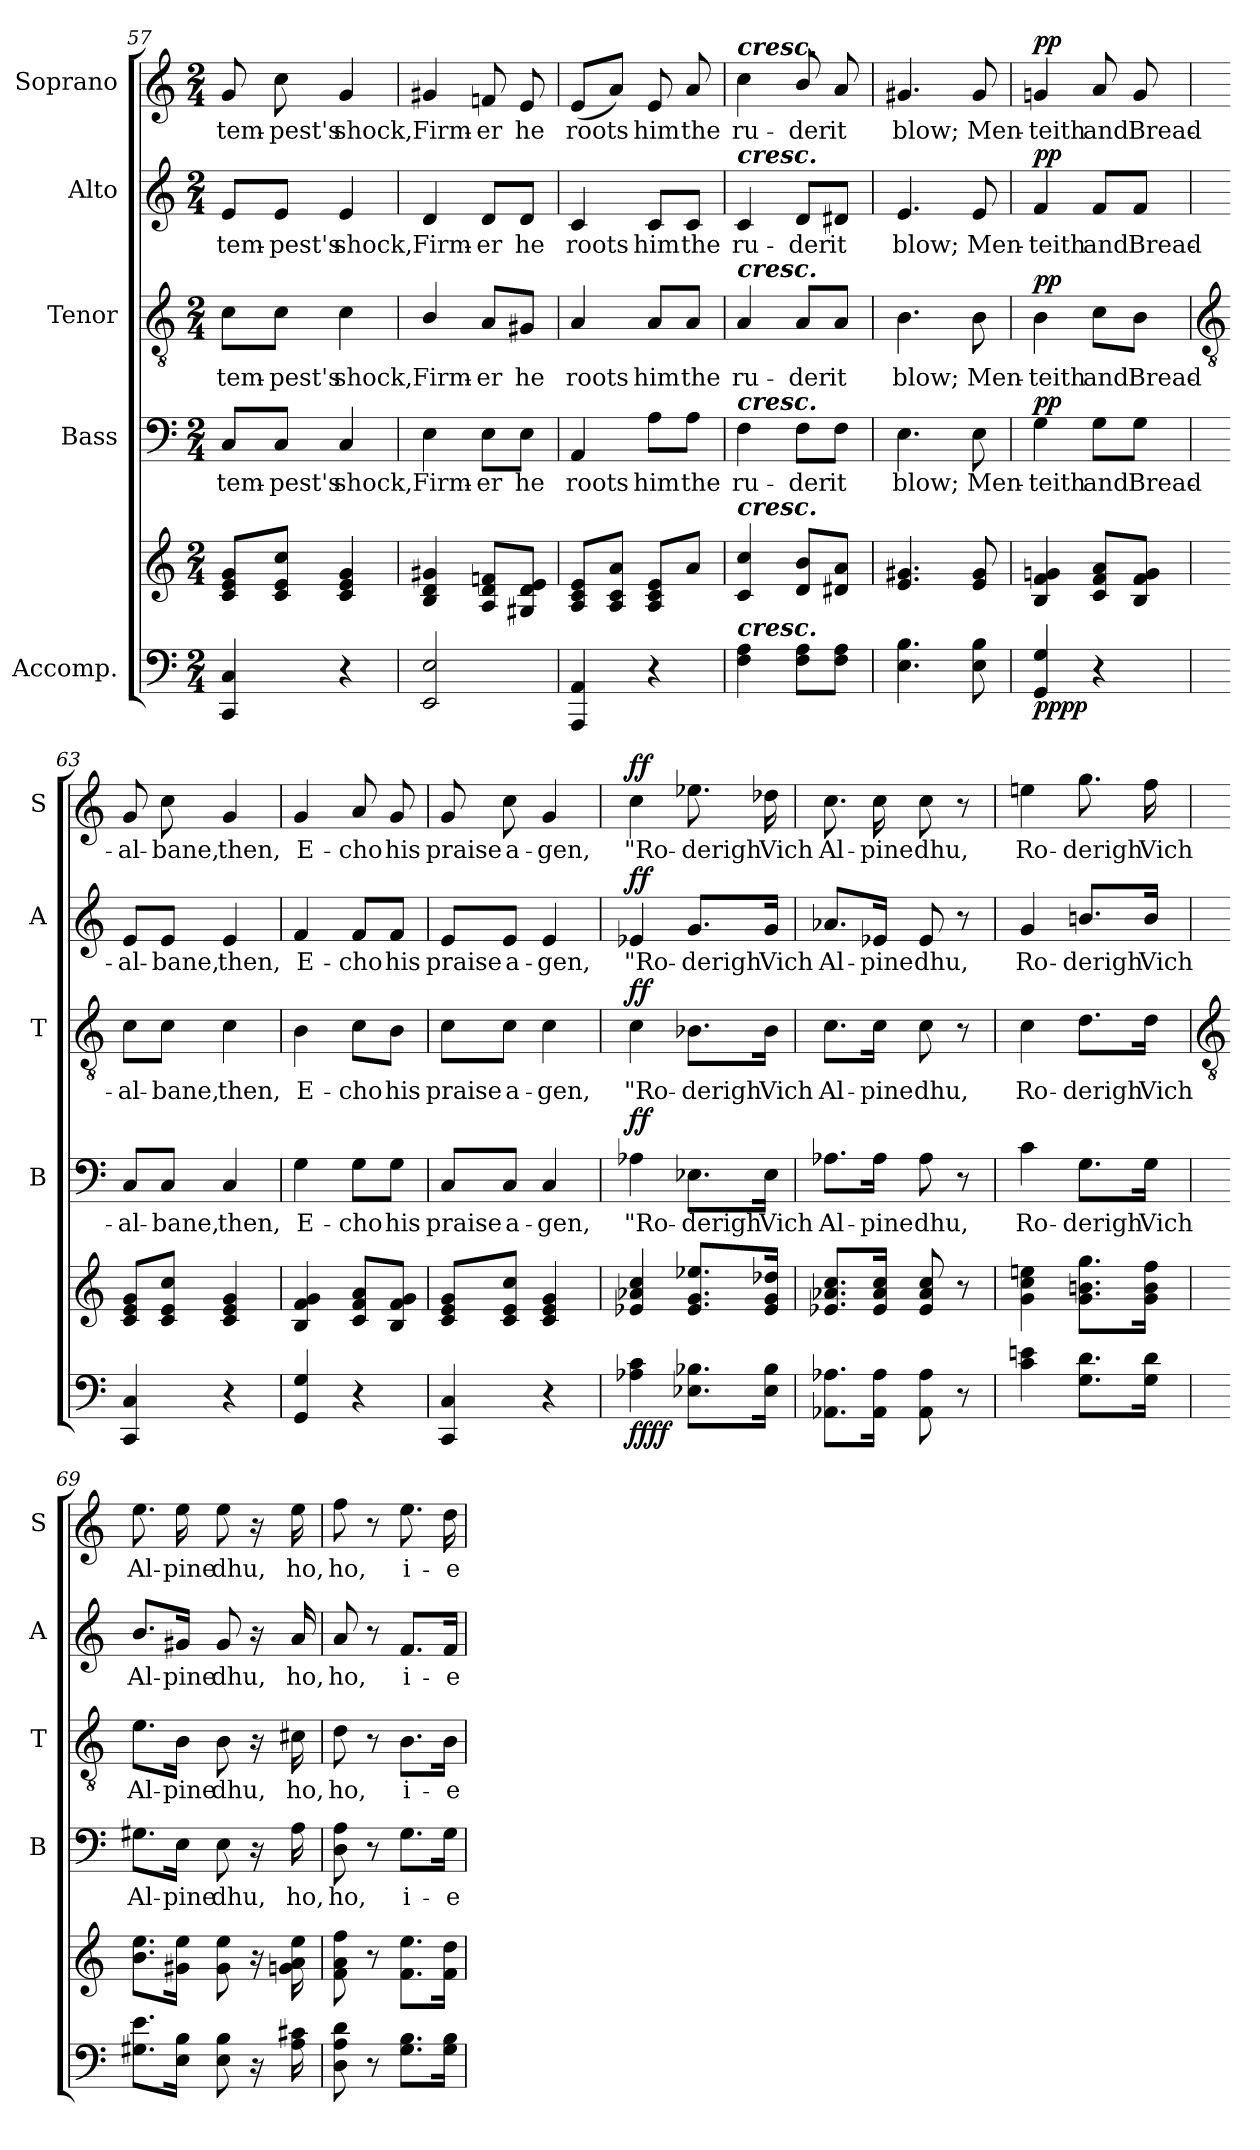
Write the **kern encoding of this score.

**kern	**kern	**dynam	**kern	**text	**dynam	**kern	**text	**dynam	**kern	**text	**dynam	**kern	**text	**dynam
*part5	*part5	*part5	*part4	*part4	*part4	*part3	*part3	*part3	*part2	*part2	*part2	*part1	*part1	*part1
*staff6	*staff5	*staff5/6	*staff4	*staff4	*staff4	*staff3	*staff3	*staff3	*staff2	*staff2	*staff2	*staff1	*staff1	*staff1
*I"Accomp.	*	*	*I"Bass	*	*	*I"Tenor	*	*	*I"Alto	*	*	*I"Soprano	*	*
*	*	*	*I'B	*	*	*I'T	*	*	*I'A	*	*	*I'S	*	*
!!LO:LB:g=z
*clefF4	*clefG2	*	*clefF4	*	*	*clefGv2	*	*	*clefG2	*	*	*clefG2	*	*
*k[]	*k[]	*	*k[]	*	*	*k[]	*	*	*k[]	*	*	*k[]	*	*
*C:	*C:	*	*C:	*	*	*C:	*	*	*C:	*	*	*C:	*	*
*M2/4	*M2/4	*	*M2/4	*	*	*M2/4	*	*	*M2/4	*	*	*M2/4	*	*
=57	=57	=57	=57	=57	=57	=57	=57	=57	=57	=57	=57	=57	=57	=57
!	!	!	!	!LO:LY:b	!	!	!LO:LY:b	!	!	!LO:LY:b	!	!	!LO:LY:b	!
4CC 4C	8c 8e 8gL	.	8C/L	tem-	.	8c\L	tem-	.	8e/L	tem-	.	8g	tem-	.
!	!	!	!	!LO:LY:b	!	!	!LO:LY:b	!	!	!LO:LY:b	!	!	!LO:LY:b	!
.	8c 8e 8ccJ	.	8C/J	-pest's	.	8c\J	-pest's	.	8e/J	-pest's	.	8cc	-pest's	.
!	!	!	!	!LO:LY:b	!	!	!LO:LY:b	!	!	!LO:LY:b	!	!	!LO:LY:b	!
4r	4c 4e 4g	.	4C	shock,	.	4c	shock,	.	4e	shock,	.	4g	shock,	.
=58	=58	=58	=58	=58	=58	=58	=58	=58	=58	=58	=58	=58	=58	=58
!	!	!	!	!LO:LY:b	!	!	!LO:LY:b	!	!	!LO:LY:b	!	!	!LO:LY:b	!
2EE 2E	4B 4d 4g#X	.	4E	Firm-	.	4B/	Firm-	.	4d	Firm-	.	4g#X	Firm-	.
!	!	!	!	!LO:LY:b	!	!	!LO:LY:b	!	!	!LO:LY:b	!	!	!LO:LY:b	!
.	8A 8d 8fnL	.	8E\L	-er	.	8A/L	-er	.	8d/L	-er	.	8fn	-er	.
!	!	!	!	!LO:LY:b	!	!	!LO:LY:b	!	!	!LO:LY:b	!	!	!LO:LY:b	!
.	8G#X 8d 8eJ	.	8E\J	he	.	8G#X/J	he	.	8d/J	he	.	8e	he	.
=59	=59	=59	=59	=59	=59	=59	=59	=59	=59	=59	=59	=59	=59	=59
!	!	!	!	!LO:LY:b	!	!	!LO:LY:b	!	!	!LO:LY:b	!	!	!LO:LY:b	!
4AAA 4AA	8A 8c 8eL	.	4AA	roots	.	4A	roots	.	4c	roots	.	(<8eL	roots	.
.	8A 8c 8aJ	.	.	.	.	.	.	.	.	.	.	8aJ)	.	.
!	!	!	!	!LO:LY:b	!	!	!LO:LY:b	!	!	!LO:LY:b	!	!	!LO:LY:b	!
4r	8A 8c 8eL	.	8A\L	him	.	8A/L	him	.	8c/L	him	.	8e	him	.
!	!	!	!	!LO:LY:b	!	!	!LO:LY:b	!	!	!LO:LY:b	!	!	!LO:LY:b	!
.	8aJ	.	8A\J	the	.	8A/J	the	.	8c/J	the	.	8a	the	.
=60	=60	=60	=60	=60	=60	=60	=60	=60	=60	=60	=60	=60	=60	=60
!	!	!	!	!	!	!	!	!	!	!	!	!LO:TX:a:Bi:t=cresc.	!	!
!	!	!	!	!	!	!	!	!	!LO:TX:a:Bi:t=cresc.	!	!	!	!	!
!	!	!	!	!	!	!LO:TX:a:Bi:t=cresc.	!	!	!	!	!	!	!	!
!	!	!	!LO:TX:a:Bi:t=cresc.	!	!	!	!	!	!	!	!	!	!	!
!	!LO:TX:a:Bi:t=cresc.	!	!	!	!	!	!	!	!	!	!	!	!	!
!LO:TX:a:Bi:t=cresc.	!	!	!	!	!	!	!	!	!	!	!	!	!	!
!	!	!	!	!LO:LY:b	!	!	!LO:LY:b	!	!	!LO:LY:b	!	!	!LO:LY:b	!
4F 4A	4c 4cc	.	4F	ru-	.	4A	ru-	.	4c	ru-	.	4cc	ru-	.
!	!	!	!	!LO:LY:b	!	!	!LO:LY:b	!	!	!LO:LY:b	!	!	!LO:LY:b	!
8F 8AL	8d 8bL	.	8F\L	-der	.	8A/L	-der	.	8d/L	-der	.	8b/	-der	.
!	!	!	!	!LO:LY:b	!	!	!LO:LY:b	!	!	!LO:LY:b	!	!	!LO:LY:b	!
8F 8AJ	8d#X 8aJ	.	8F\J	it	.	8A/J	it	.	8d#X/J	it	.	8a	it	.
=61	=61	=61	=61	=61	=61	=61	=61	=61	=61	=61	=61	=61	=61	=61
!	!	!	!	!LO:LY:b	!	!	!LO:LY:b	!	!	!LO:LY:b	!	!	!LO:LY:b	!
4.E 4.B	4.e 4.g#X	.	4.E	blow;	.	4.B	blow;	.	4.e	blow;	.	4.g#X	blow;	.
!	!	!	!	!LO:LY:b	!	!	!LO:LY:b	!	!	!LO:LY:b	!	!	!LO:LY:b	!
8E 8B	8e 8g#	.	8E	Men-	.	8B	Men-	.	8e	Men-	.	8g#	Men-	.
=62	=62	=62	=62	=62	=62	=62	=62	=62	=62	=62	=62	=62	=62	=62
!	!	!LO:DY:b=2	!	!LO:LY:b	!	!	!LO:LY:b	!	!	!LO:LY:b	!	!	!LO:LY:b	!
!	!	!LO:DY:n=1:b	!	!	!LO:DY:b	!	!	!LO:DY:b	!	!	!LO:DY:b	!	!	!LO:DY:b
4GG 4G	4B 4f 4gn	pp pp	4G	teith	pp	4B	teith	pp	4f	teith	pp	4gn	teith	pp
!	!	!	!	!LO:LY:b	!	!	!LO:LY:b	!	!	!LO:LY:b	!	!	!LO:LY:b	!
4r	8c 8f 8aL	.	8G\L	and	.	8c\L	and	.	8f/L	and	.	8a	and	.
!	!	!	!	!LO:LY:b	!	!	!LO:LY:b	!	!	!LO:LY:b	!	!	!LO:LY:b	!
.	8B 8f 8gJ	.	8G\J	Bread-	.	8B\J	Bread-	.	8f/J	Bread-	.	8g	Bread-	.
!!LO:LB:g=z
=63	=63	=63	=63	=63	=63	=63	=63	=63	=63	=63	=63	=63	=63	=63
*	*	*	*	*	*	*clefGv2	*	*	*	*	*	*	*	*
!	!	!	!	!LO:LY:b	!	!	!LO:LY:b	!	!	!LO:LY:b	!	!	!LO:LY:b	!
4CC 4C	8c 8e 8gL	.	8C/L	-al-	.	8c\L	-al-	.	8e/L	-al-	.	8g	-al-	.
!	!	!	!	!LO:LY:b	!	!	!LO:LY:b	!	!	!LO:LY:b	!	!	!LO:LY:b	!
.	8c 8e 8ccJ	.	8C/J	-bane,	.	8c\J	-bane,	.	8e/J	-bane,	.	8cc	-bane,	.
!	!	!	!	!LO:LY:b	!	!	!LO:LY:b	!	!	!LO:LY:b	!	!	!LO:LY:b	!
4r	4c 4e 4g	.	4C	then,	.	4c	then,	.	4e	then,	.	4g	then,	.
=64	=64	=64	=64	=64	=64	=64	=64	=64	=64	=64	=64	=64	=64	=64
!	!	!	!	!LO:LY:b	!	!	!LO:LY:b	!	!	!LO:LY:b	!	!	!LO:LY:b	!
4GG 4G	4B 4f 4g	.	4G	E-	.	4B	E-	.	4f	E-	.	4g	E-	.
!	!	!	!	!LO:LY:b	!	!	!LO:LY:b	!	!	!LO:LY:b	!	!	!LO:LY:b	!
4r	8c 8f 8aL	.	8G\L	-cho	.	8c\L	-cho	.	8f/L	-cho	.	8a	-cho	.
!	!	!	!	!LO:LY:b	!	!	!LO:LY:b	!	!	!LO:LY:b	!	!	!LO:LY:b	!
.	8B 8f 8gJ	.	8G\J	his	.	8B\J	his	.	8f/J	his	.	8g	his	.
=65	=65	=65	=65	=65	=65	=65	=65	=65	=65	=65	=65	=65	=65	=65
!	!	!	!	!LO:LY:b	!	!	!LO:LY:b	!	!	!LO:LY:b	!	!	!LO:LY:b	!
4CC 4C	8c 8e 8gL	.	8C/L	praise	.	8c\L	praise	.	8e/L	praise	.	8g	praise	.
!	!	!	!	!LO:LY:b	!	!	!LO:LY:b	!	!	!LO:LY:b	!	!	!LO:LY:b	!
.	8c 8e 8ccJ	.	8C/J	a-	.	8c\J	a-	.	8e/J	a-	.	8cc	a-	.
!	!	!	!	!LO:LY:b	!	!	!LO:LY:b	!	!	!LO:LY:b	!	!	!LO:LY:b	!
4r	4c 4e 4g	.	4C	-gen,	.	4c	-gen,	.	4e	-gen,	.	4g	-gen,	.
=66	=66	=66	=66	=66	=66	=66	=66	=66	=66	=66	=66	=66	=66	=66
!	!	!LO:DY:b=2	!	!LO:LY:b	!	!	!LO:LY:b	!	!	!LO:LY:b	!	!	!LO:LY:b	!
!	!	!LO:DY:n=1:b	!	!	!LO:DY:b	!	!	!LO:DY:b	!	!	!LO:DY:b	!	!	!LO:DY:b
4A-X 4c	4e-X 4a-X 4cc	ff ff	4A-X	"Ro-	ff	4c	"Ro-	ff	4e-X	"Ro-	ff	4cc	"Ro-	ff
!	!	!	!	!LO:LY:b	!	!	!LO:LY:b	!	!	!LO:LY:b	!	!	!LO:LY:b	!
8.E-X 8.B-XL	8.e- 8.g 8.ee-XL	.	8.E-X\L	-derigh	.	8.B-X\L	-derigh	.	8.g/L	-derigh	.	8.ee-X	-derigh	.
!	!	!	!	!LO:LY:b	!	!	!LO:LY:b	!	!	!LO:LY:b	!	!	!LO:LY:b	!
16E- 16B-J	16e- 16g 16dd-XJ	.	16E-\Jk	Vich	.	16B-\Jk	Vich	.	16g/Jk	Vich	.	16dd-X	Vich	.
=67	=67	=67	=67	=67	=67	=67	=67	=67	=67	=67	=67	=67	=67	=67
!	!	!	!	!LO:LY:b	!	!	!LO:LY:b	!	!	!LO:LY:b	!	!	!LO:LY:b	!
8.AA-X 8.A-XL	8.e-X 8.a-X 8.ccL	.	8.A-X\L	Al-	.	8.c\L	Al-	.	8.a-X/L	Al-	.	8.cc	Al-	.
!	!	!	!	!LO:LY:b	!	!	!LO:LY:b	!	!	!LO:LY:b	!	!	!LO:LY:b	!
16AA- 16A-J	16e- 16a- 16ccJ	.	16A-\Jk	-pine	.	16c\Jk	-pine	.	16e-X/Jk	-pine	.	16cc	-pine	.
!	!	!	!	!LO:LY:b	!	!	!LO:LY:b	!	!	!LO:LY:b	!	!	!LO:LY:b	!
8AA- 8A-	8e- 8a- 8cc	.	8A-	dhu,	.	8c	dhu,	.	8e-	dhu,	.	8cc	dhu,	.
8r	8r	.	8r	.	.	8r	.	.	8r	.	.	8r	.	.
=68	=68	=68	=68	=68	=68	=68	=68	=68	=68	=68	=68	=68	=68	=68
!	!	!	!	!LO:LY:b	!	!	!LO:LY:b	!	!	!LO:LY:b	!	!	!LO:LY:b	!
4c 4en	4g 4cc 4een	.	4c	Ro-	.	4c	Ro-	.	4g	Ro-	.	4een	Ro-	.
!	!	!	!	!LO:LY:b	!	!	!LO:LY:b	!	!	!LO:LY:b	!	!	!LO:LY:b	!
8.G 8.dL	8.g 8.bn 8.ggL	.	8.G\L	-derigh	.	8.d\L	-derigh	.	8.bn/L	-derigh	.	8.gg	-derigh	.
!	!	!	!	!LO:LY:b	!	!	!LO:LY:b	!	!	!LO:LY:b	!	!	!LO:LY:b	!
16G 16dJ	16g 16b 16ffJ	.	16G\Jk	Vich	.	16d\Jk	Vich	.	16b/Jk	Vich	.	16ff	Vich	.
!!LO:LB:g=z
=69	=69	=69	=69	=69	=69	=69	=69	=69	=69	=69	=69	=69	=69	=69
*	*	*	*	*	*	*clefGv2	*	*	*	*	*	*	*	*
!	!	!	!	!LO:LY:b	!	!	!LO:LY:b	!	!	!LO:LY:b	!	!	!LO:LY:b	!
8.G#X 8.eL	8.b 8.eeL	.	8.G#X\L	Al-	.	8.e\L	Al-	.	8.b/L	Al-	.	8.ee	Al-	.
!	!	!	!	!LO:LY:b	!	!	!LO:LY:b	!	!	!LO:LY:b	!	!	!LO:LY:b	!
16E 16BJ	16g#X 16eeJ	.	16E\Jk	-pine	.	16B\Jk	-pine	.	16g#X/Jk	-pine	.	16ee	-pine	.
!	!	!	!	!LO:LY:b	!	!	!LO:LY:b	!	!	!LO:LY:b	!	!	!LO:LY:b	!
8E 8B	8g# 8ee	.	8E	dhu,	.	8B	dhu,	.	8g#	dhu,	.	8ee	dhu,	.
16r	16r	.	16r	.	.	16r	.	.	16r	.	.	16r	.	.
!	!	!	!	!LO:LY:b	!	!	!LO:LY:b	!	!	!LO:LY:b	!	!	!LO:LY:b	!
16A 16c#X	16gn 16a 16ee	.	16A	ho,	.	16c#X	ho,	.	16a	ho,	.	16ee	ho,	.
=70	=70	=70	=70	=70	=70	=70	=70	=70	=70	=70	=70	=70	=70	=70
!	!	!	!	!LO:LY:b	!	!	!LO:LY:b	!	!	!LO:LY:b	!	!	!LO:LY:b	!
8D 8A 8d	8f 8a 8ff	.	8D 8A	ho,	.	8d	ho,	.	8a	ho,	.	8ff	ho,	.
8r	8r	.	8r	.	.	8r	.	.	8r	.	.	8r	.	.
!	!	!	!	!LO:LY:b	!	!	!LO:LY:b	!	!	!LO:LY:b	!	!	!LO:LY:b	!
8.G 8.BL	8.f 8.eeL	.	8.G\L	i-	.	8.B\L	i-	.	8.f/L	i-	.	8.ee	i-	.
!	!	!	!	!LO:LY:b	!	!	!LO:LY:b	!	!	!LO:LY:b	!	!	!LO:LY:b	!
16G 16BJ	16f 16ddJ	.	16G\Jk	-e-	.	16B\Jk	-e-	.	16f/Jk	-e-	.	16dd	-e-	.
=	=	=	=	=	=	=	=	=	=	=	=	=	=	=
*-	*-	*-	*-	*-	*-	*-	*-	*-	*-	*-	*-	*-	*-	*-
